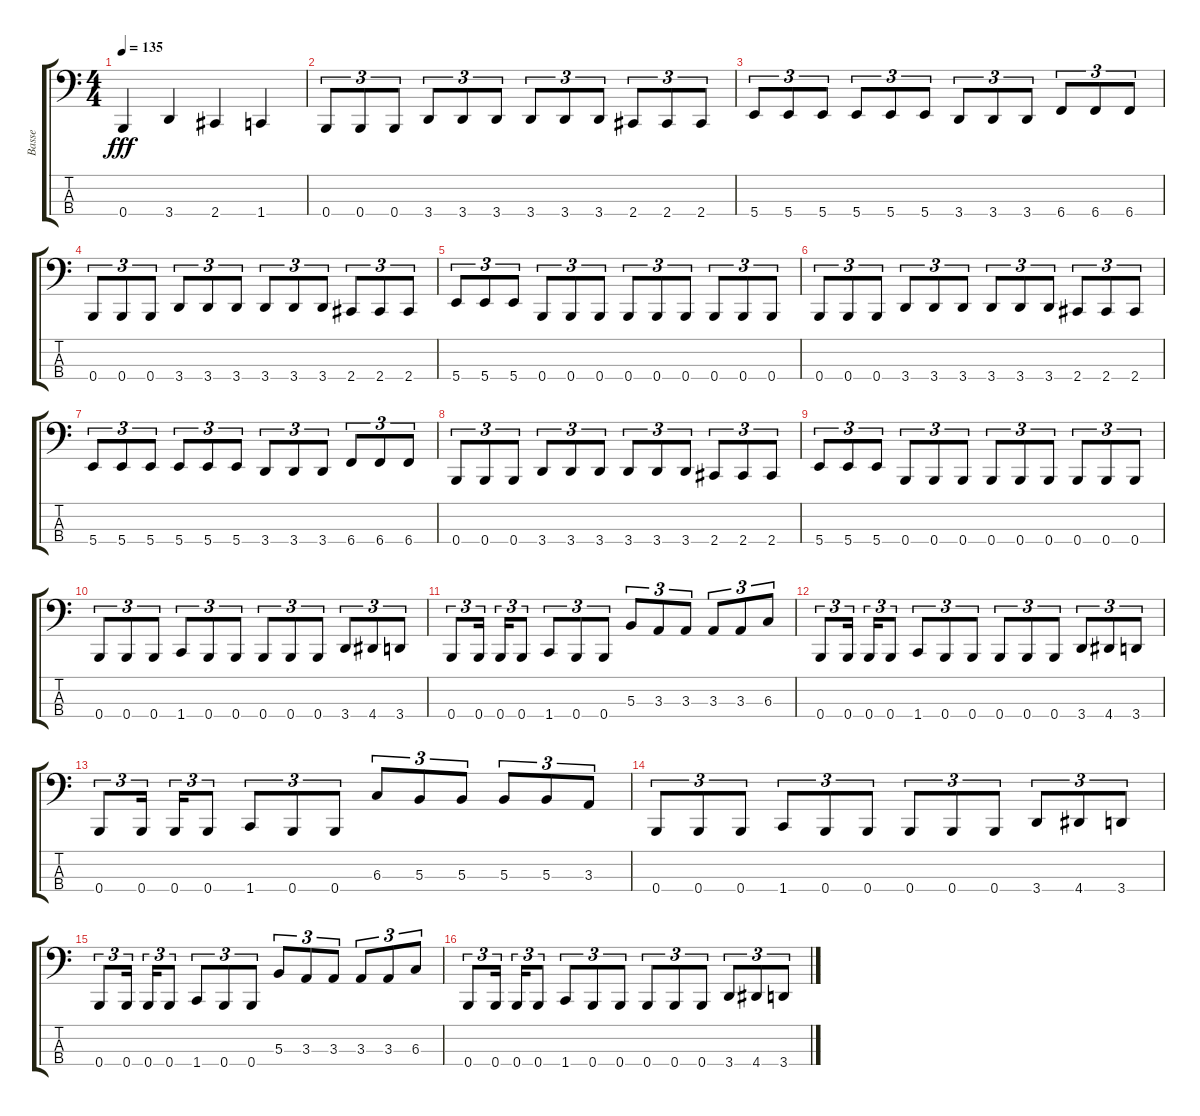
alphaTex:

\track ("Basse" "Basse") {instrument electricbassfinger}
\staff {score tabs}
\tuning (E2 B1 Gb1 B0) {hide}
\ts (4 4)
\tempo 135
\clef f4
\ks c
0.4.4{dy fff} 3.4.4 2.4.4 1.4.4 |
0.4.8{tu (3 2)} 0.4.8{tu (3 2)} 0.4.8{tu (3 2)} 3.4.8{tu (3 2)} 3.4.8{tu (3 2)} 3.4.8{tu (3 2)} 3.4.8{tu (3 2)} 3.4.8{tu (3 2)} 3.4.8{tu (3 2)} 2.4.8{tu (3 2)} 2.4.8{tu (3 2)} 2.4.8{tu (3 2)} |
5.4.8{tu (3 2)} 5.4.8{tu (3 2)} 5.4.8{tu (3 2)} 5.4.8{tu (3 2)} 5.4.8{tu (3 2)} 5.4.8{tu (3 2)} 3.4.8{tu (3 2)} 3.4.8{tu (3 2)} 3.4.8{tu (3 2)} 6.4.8{tu (3 2)} 6.4.8{tu (3 2)} 6.4.8{tu (3 2)} |
0.4.8{tu (3 2)} 0.4.8{tu (3 2)} 0.4.8{tu (3 2)} 3.4.8{tu (3 2)} 3.4.8{tu (3 2)} 3.4.8{tu (3 2)} 3.4.8{tu (3 2)} 3.4.8{tu (3 2)} 3.4.8{tu (3 2)} 2.4.8{tu (3 2)} 2.4.8{tu (3 2)} 2.4.8{tu (3 2)} |
5.4.8{tu (3 2)} 5.4.8{tu (3 2)} 5.4.8{tu (3 2)} 0.4.8{tu (3 2)} 0.4.8{tu (3 2)} 0.4.8{tu (3 2)} 0.4.8{tu (3 2)} 0.4.8{tu (3 2)} 0.4.8{tu (3 2)} 0.4.8{tu (3 2)} 0.4.8{tu (3 2)} 0.4.8{tu (3 2)} |
0.4.8{tu (3 2)} 0.4.8{tu (3 2)} 0.4.8{tu (3 2)} 3.4.8{tu (3 2)} 3.4.8{tu (3 2)} 3.4.8{tu (3 2)} 3.4.8{tu (3 2)} 3.4.8{tu (3 2)} 3.4.8{tu (3 2)} 2.4.8{tu (3 2)} 2.4.8{tu (3 2)} 2.4.8{tu (3 2)} |
5.4.8{tu (3 2)} 5.4.8{tu (3 2)} 5.4.8{tu (3 2)} 5.4.8{tu (3 2)} 5.4.8{tu (3 2)} 5.4.8{tu (3 2)} 3.4.8{tu (3 2)} 3.4.8{tu (3 2)} 3.4.8{tu (3 2)} 6.4.8{tu (3 2)} 6.4.8{tu (3 2)} 6.4.8{tu (3 2)} |
0.4.8{tu (3 2)} 0.4.8{tu (3 2)} 0.4.8{tu (3 2)} 3.4.8{tu (3 2)} 3.4.8{tu (3 2)} 3.4.8{tu (3 2)} 3.4.8{tu (3 2)} 3.4.8{tu (3 2)} 3.4.8{tu (3 2)} 2.4.8{tu (3 2)} 2.4.8{tu (3 2)} 2.4.8{tu (3 2)} |
5.4.8{tu (3 2)} 5.4.8{tu (3 2)} 5.4.8{tu (3 2)} 0.4.8{tu (3 2)} 0.4.8{tu (3 2)} 0.4.8{tu (3 2)} 0.4.8{tu (3 2)} 0.4.8{tu (3 2)} 0.4.8{tu (3 2)} 0.4.8{tu (3 2)} 0.4.8{tu (3 2)} 0.4.8{tu (3 2)} |
0.4.8{tu (3 2) volume 11 instrument electricbassfinger} 0.4.8{tu (3 2)} 0.4.8{tu (3 2)} 1.4.8{tu (3 2)} 0.4.8{tu (3 2)} 0.4.8{tu (3 2)} 0.4.8{tu (3 2)} 0.4.8{tu (3 2)} 0.4.8{tu (3 2)} 3.4.8{tu (3 2)} 4.4.8{tu (3 2)} 3.4.8{tu (3 2)} |
0.4.8{tu (3 2)} 0.4.16{tu (3 2) beam splitsecondary} 0.4.16{tu (3 2)} 0.4.8{tu (3 2)} 1.4.8{tu (3 2)} 0.4.8{tu (3 2)} 0.4.8{tu (3 2)} 5.3.8{tu (3 2)} 3.3.8{tu (3 2)} 3.3.8{tu (3 2)} 3.3.8{tu (3 2)} 3.3.8{tu (3 2)} 6.3.8{tu (3 2)} |
0.4.8{tu (3 2)} 0.4.16{tu (3 2) beam splitsecondary} 0.4.16{tu (3 2)} 0.4.8{tu (3 2)} 1.4.8{tu (3 2)} 0.4.8{tu (3 2)} 0.4.8{tu (3 2)} 0.4.8{tu (3 2)} 0.4.8{tu (3 2)} 0.4.8{tu (3 2)} 3.4.8{tu (3 2)} 4.4.8{tu (3 2)} 3.4.8{tu (3 2)} |
0.4.8{tu (3 2)} 0.4.16{tu (3 2) beam splitsecondary} 0.4.16{tu (3 2)} 0.4.8{tu (3 2)} 1.4.8{tu (3 2)} 0.4.8{tu (3 2)} 0.4.8{tu (3 2)} 6.3.8{tu (3 2)} 5.3.8{tu (3 2)} 5.3.8{tu (3 2)} 5.3.8{tu (3 2)} 5.3.8{tu (3 2)} 3.3.8{tu (3 2)} |
0.4.8{tu (3 2) volume 11 instrument electricbassfinger} 0.4.8{tu (3 2)} 0.4.8{tu (3 2)} 1.4.8{tu (3 2)} 0.4.8{tu (3 2)} 0.4.8{tu (3 2)} 0.4.8{tu (3 2)} 0.4.8{tu (3 2)} 0.4.8{tu (3 2)} 3.4.8{tu (3 2)} 4.4.8{tu (3 2)} 3.4.8{tu (3 2)} |
0.4.8{tu (3 2)} 0.4.16{tu (3 2) beam splitsecondary} 0.4.16{tu (3 2)} 0.4.8{tu (3 2)} 1.4.8{tu (3 2)} 0.4.8{tu (3 2)} 0.4.8{tu (3 2)} 5.3.8{tu (3 2)} 3.3.8{tu (3 2)} 3.3.8{tu (3 2)} 3.3.8{tu (3 2)} 3.3.8{tu (3 2)} 6.3.8{tu (3 2)} |
0.4.8{tu (3 2)} 0.4.16{tu (3 2) beam splitsecondary} 0.4.16{tu (3 2)} 0.4.8{tu (3 2)} 1.4.8{tu (3 2)} 0.4.8{tu (3 2)} 0.4.8{tu (3 2)} 0.4.8{tu (3 2)} 0.4.8{tu (3 2)} 0.4.8{tu (3 2)} 3.4.8{tu (3 2)} 4.4.8{tu (3 2)} 3.4.8{tu (3 2)}
